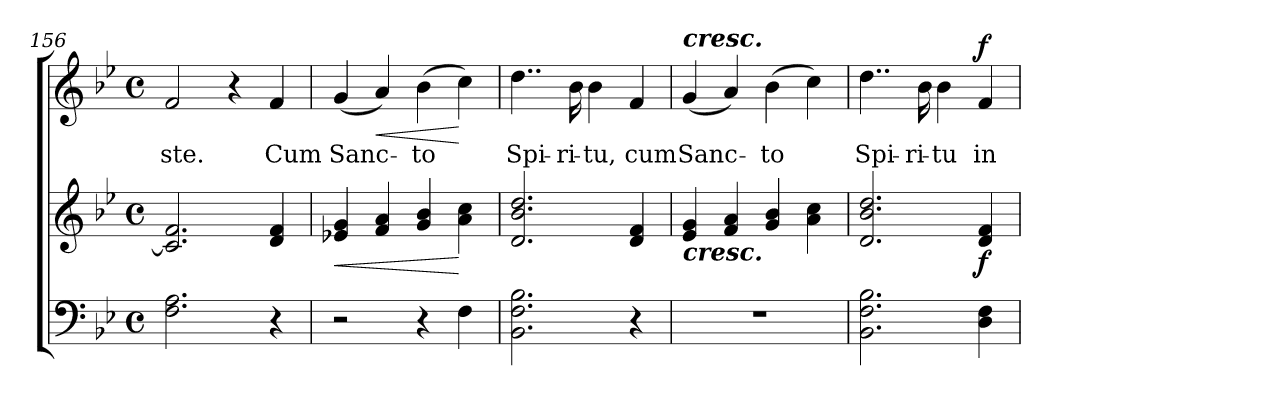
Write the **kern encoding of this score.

**kern	**kern	**dynam	**kern	**text	**dynam
*part2	*part2	*part2	*part1	*part1	*part1
*staff3	*staff2	*staff2/3	*staff1	*staff1	*staff1
*clefF4	*clefG2	*	*clefG2	*	*
*k[b-e-]	*k[b-e-]	*	*k[b-e-]	*	*
*B-:	*B-:	*	*B-:	*	*
*M4/4	*M4/4	*	*M4/4	*	*
*met(c)	*met(c)	*	*met(c)	*	*
=156	=156	=156	=156	=156	=156
!	!	!	!	!LO:LY:b	!
2.F\ 2.A\	2.c/] 2.f/	.	2f/	-ste.	.
.	.	.	4r	.	.
!	!	!	!	!LO:LY:b	!
4r	4d/ 4f/	.	4f/	Cum	.
!!LO:LB:g=z
=157	=157	=157	=157	=157	=157
!	!	!LO:HP:b	!	!LO:LY:b	!
2r	4e-X/ 4g/	<	(<4g/	Sanc-	.
!	!	!	!	!	!LO:HP:b
.	4f/ 4a/	.	4a/)	.	<
!	!	!	!	!LO:LY:b	!
4r	4g/ 4b-/	.	(>4b-\	-to	.
4F\	4a\ 4cc\	[	4cc\)	.	[
=158	=158	=158	=158	=158	=158
!	!	!	!	!LO:LY:b	!
2.BB-\ 2.F\ 2.B-\	2.d/ 2.b-/ 2.dd/	.	4..dd\	Spi-	.
!	!	!	!	!LO:LY:b	!
.	.	.	16b-\	-ri-	.
!	!	!	!	!LO:LY:b	!
.	.	.	4b-\	-tu,	.
!	!	!	!	!LO:LY:b	!
4r	4d/ 4f/	.	4f/	cum	.
=159	=159	=159	=159	=159	=159
!	!	!	!LO:TX:a:Bi:t=cresc.	!	!
!	!LO:TX:b:Bi:t=cresc.	!	!	!	!
!	!	!	!	!LO:LY:b	!
1r	4e-/ 4g/	.	(<4g/	Sanc-	.
.	4f/ 4a/	.	4a/)	.	.
!	!	!	!	!LO:LY:b	!
.	4g/ 4b-/	.	(>4b-\	-to	.
.	4a\ 4cc\	.	4cc\)	.	.
=160	=160	=160	=160	=160	=160
!	!	!	!	!LO:LY:b	!
2.BB-\ 2.F\ 2.B-\	2.d/ 2.b-/ 2.dd/	.	4..dd\	Spi-	.
!	!	!	!	!LO:LY:b	!
.	.	.	16b-\	-ri-	.
!	!	!	!	!LO:LY:b	!
.	.	.	4b-\	-tu	.
!	!	!LO:DY:b	!	!LO:LY:b	!LO:DY:a
4D\ 4F\	4d/ 4f/	f	4f/	in	f
=	=	=	=	=	=
*-	*-	*-	*-	*-	*-
